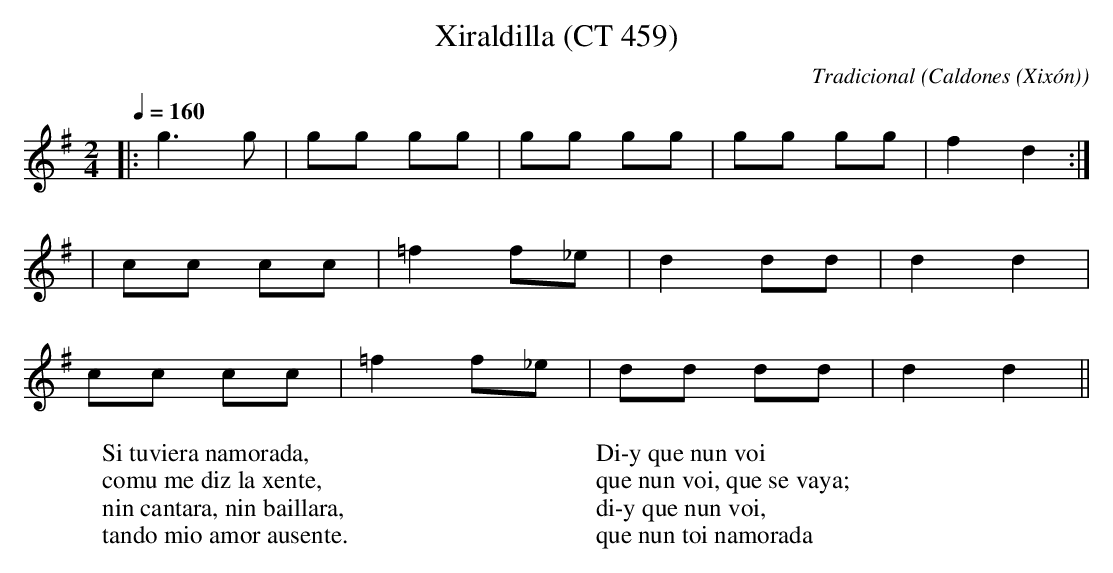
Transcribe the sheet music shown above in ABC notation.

X:1
T:Xiraldilla (CT 459)
C:Tradicional
O:Caldones (Xixón)
M:2/4
L:1/8
Q:1/4=160
W:Si tuviera namorada,
W:comu me diz la xente,
W:nin cantara, nin baillara,
W:tando mio amor ausente.
W:
W:Di-y que nun voi
W:que nun voi, que se vaya;
W:di-y que nun voi,
W:que nun toi namorada
K:G
|:g3g|gg gg|gg gg|gg gg|f2 d2:|
|cc cc|=f2 f_e|d2 dd|d2 d2|
 cc cc|=f2 f_e|dd dd|d2 d2||
